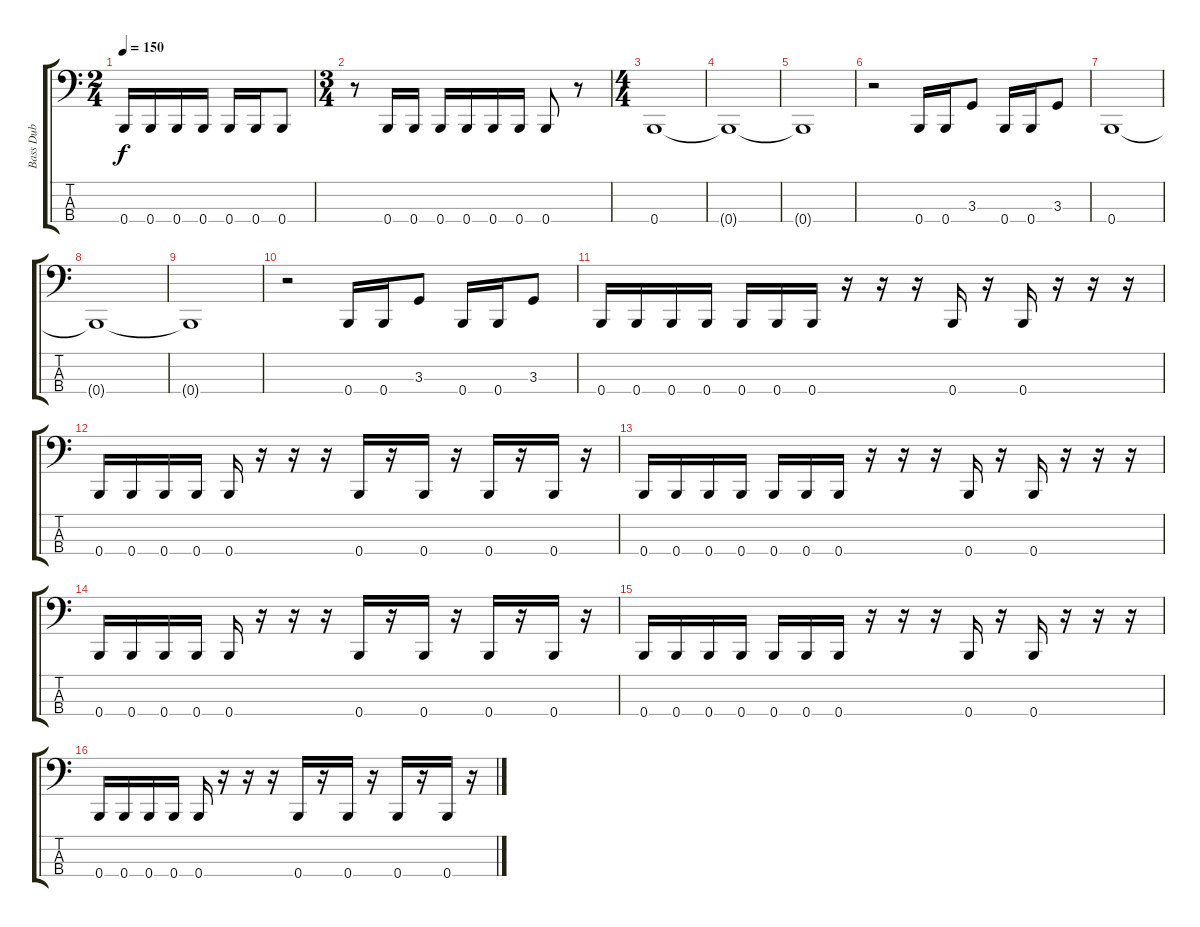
\track ("Bass Dub" "Bass Dub") {instrument electricbasspick}
\staff {score tabs}
\tuning (D2 A1 E1 B0) {hide}
\ts (2 4)
\tempo 150
\clef f4
\ks c
0.4.16{dy f instrument electricbasspick} 0.4.16 0.4.16 0.4.16 0.4.16 0.4.16 0.4.8 |
\ts (3 4)
r.8 0.4.16 0.4.16 0.4.16 0.4.16 0.4.16 0.4.16 0.4.8 r.8 |
\ts (4 4)
0.4.1 |
0.4{t}.1 |
0.4{t}.1 |
r.2 0.4.16 0.4.16 3.3.8 0.4.16 0.4.16 3.3.8 |
0.4.1 |
0.4{t}.1 |
0.4{t}.1 |
r.2 0.4.16 0.4.16 3.3.8 0.4.16 0.4.16 3.3.8 |
0.4.16 0.4.16 0.4.16 0.4.16 0.4.16 0.4.16 0.4.16 r.16 r.16 r.16 0.4.16 r.16 0.4.16 r.16 r.16 r.16 |
0.4.16 0.4.16 0.4.16 0.4.16 0.4.16 r.16 r.16 r.16 0.4.16 r.16 0.4.16 r.16 0.4.16 r.16 0.4.16 r.16 |
0.4.16 0.4.16 0.4.16 0.4.16 0.4.16 0.4.16 0.4.16 r.16 r.16 r.16 0.4.16 r.16 0.4.16 r.16 r.16 r.16 |
0.4.16 0.4.16 0.4.16 0.4.16 0.4.16 r.16 r.16 r.16 0.4.16 r.16 0.4.16 r.16 0.4.16 r.16 0.4.16 r.16 |
0.4.16 0.4.16 0.4.16 0.4.16 0.4.16 0.4.16 0.4.16 r.16 r.16 r.16 0.4.16 r.16 0.4.16 r.16 r.16 r.16 |
0.4.16 0.4.16 0.4.16 0.4.16 0.4.16 r.16 r.16 r.16 0.4.16 r.16 0.4.16 r.16 0.4.16 r.16 0.4.16 r.16
